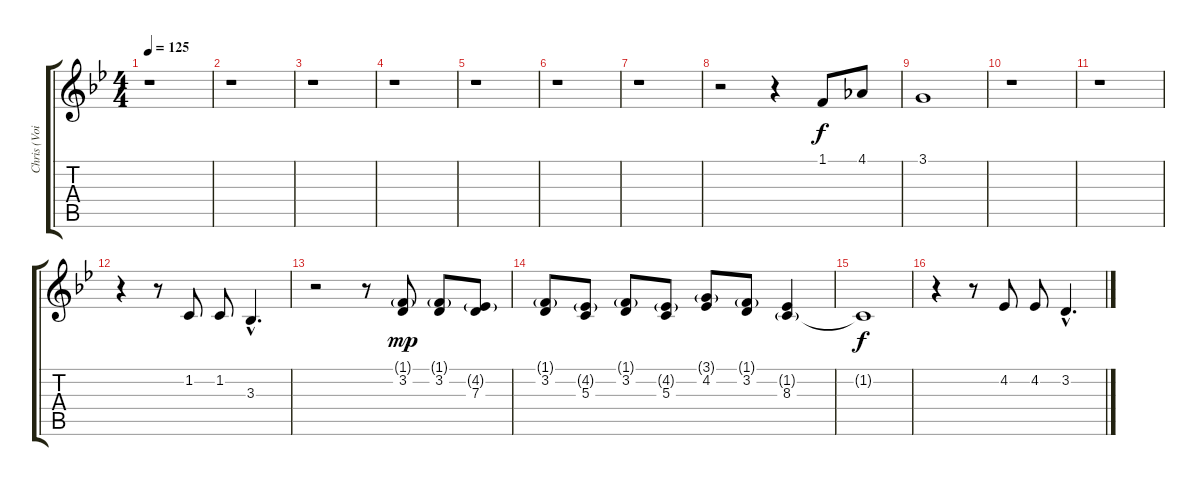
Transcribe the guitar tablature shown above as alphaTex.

\track ("Chris (Voice)" "Chris (Voi") {instrument synthbrass2}
\staff {score tabs}
\tuning (E4 B3 G3 D3 A2 E2) {hide}
\ts (4 4)
\tempo 125
\clef g2
\ks bb
r.1{dy f} |
r.1 |
r.1 |
r.1 |
r.1 |
r.1 |
r.1 |
r.2 r.4 1.1.8 4.1.8 |
3.1.1 |
r.1 |
r.1 |
r.4 r.8 1.2.8 1.2.8 3.3{hac}.4{d} |
r.2 r.8 (1.1{g} 3.2).8{dy mp} (1.1{g} 3.2).8 (4.2{g} 7.3).8 |
(1.1{g} 3.2).8 (4.2{g} 5.3).8 (1.1{g} 3.2).8 (4.2{g} 5.3).8 (3.1{g} 4.2).8 (1.1{g} 3.2).8 (1.2{g} 8.3).4 |
1.2{t}.1{dy f} |
r.4 r.8 4.2.8 4.2.8 3.2{hac}.4{d}
